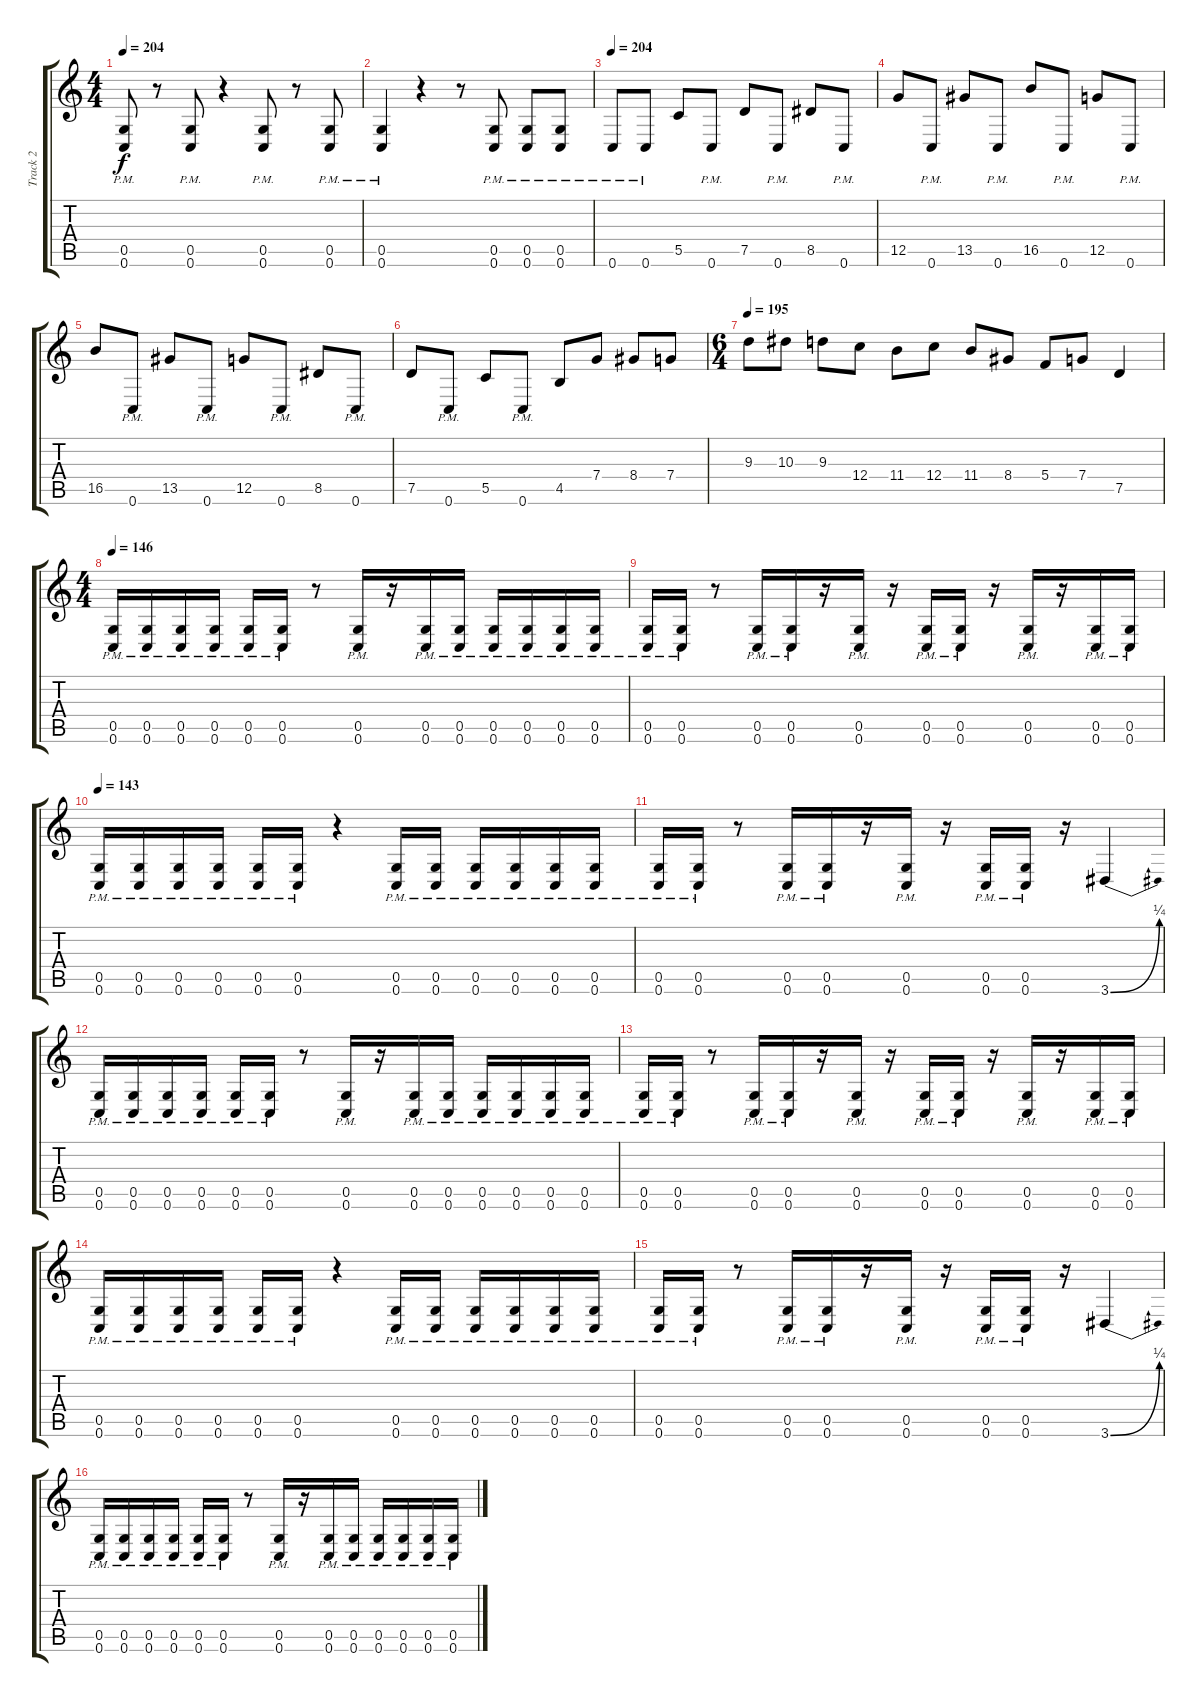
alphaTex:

\track ("Track 2" "Track 2") {instrument distortionguitar}
\staff {score tabs}
\tuning (D4 A3 F3 C3 G2 C2) {hide}
\ts (4 4)
\tempo 204
\clef g2
\ks c
(0.5{pm} 0.6{pm}).8{dy f} r.8 (0.5{pm} 0.6{pm}).8 r.4 (0.5{pm} 0.6{pm}).8 r.8 (0.5{pm} 0.6{pm}).8 |
(0.5{pm} 0.6{pm}).4 r.4 r.8 (0.5{pm} 0.6{pm}).8 (0.5{pm} 0.6{pm}).8 (0.5{pm} 0.6{pm}).8 |
\tempo 204
0.6{pm}.8 0.6{pm}.8 5.5.8 0.6{pm}.8 7.5.8 0.6{pm}.8 8.5.8 0.6{pm}.8 |
12.5.8 0.6{pm}.8 13.5.8 0.6{pm}.8 16.5.8 0.6{pm}.8 12.5.8 0.6{pm}.8 |
16.5.8 0.6{pm}.8 13.5.8 0.6{pm}.8 12.5.8 0.6{pm}.8 8.5.8 0.6{pm}.8 |
7.5.8 0.6{pm}.8 5.5.8 0.6{pm}.8 4.5.8 7.4.8 8.4.8 7.4.8 |
\ts (6 4)
\tempo 195
9.3.8 10.3.8 9.3.8 12.4.8 11.4.8 12.4.8 11.4.8 8.4.8 5.4.8 7.4.8 7.5.4 |
\ts (4 4)
\tempo 146
(0.5{pm} 0.6{pm}).16 (0.5{pm} 0.6{pm}).16 (0.5{pm} 0.6{pm}).16 (0.5{pm} 0.6{pm}).16 (0.5{pm} 0.6{pm}).16 (0.5{pm} 0.6{pm}).16 r.8 (0.5{pm} 0.6{pm}).16 r.16 (0.5{pm} 0.6{pm}).16 (0.5{pm} 0.6{pm}).16 (0.5{pm} 0.6{pm}).16 (0.5{pm} 0.6{pm}).16 (0.5{pm} 0.6{pm}).16 (0.5{pm} 0.6{pm}).16 |
(0.5{pm} 0.6{pm}).16 (0.5{pm} 0.6{pm}).16 r.8 (0.5{pm} 0.6{pm}).16 (0.5{pm} 0.6{pm}).16 r.16 (0.5{pm} 0.6{pm}).16 r.16 (0.5{pm} 0.6{pm}).16 (0.5{pm} 0.6{pm}).16 r.16 (0.5{pm} 0.6{pm}).16 r.16 (0.5{pm} 0.6{pm}).16 (0.5{pm} 0.6{pm}).16 |
\tempo 143
(0.5{pm} 0.6{pm}).16 (0.5{pm} 0.6{pm}).16 (0.5{pm} 0.6{pm}).16 (0.5{pm} 0.6{pm}).16 (0.5{pm} 0.6{pm}).16 (0.5{pm} 0.6{pm}).16 r.4 (0.5{pm} 0.6{pm}).16 (0.5{pm} 0.6{pm}).16 (0.5{pm} 0.6{pm}).16 (0.5{pm} 0.6{pm}).16 (0.5{pm} 0.6{pm}).16 (0.5{pm} 0.6{pm}).16 |
(0.5{pm} 0.6{pm}).16 (0.5{pm} 0.6{pm}).16 r.8 (0.5{pm} 0.6{pm}).16 (0.5{pm} 0.6{pm}).16 r.16 (0.5{pm} 0.6{pm}).16 r.16 (0.5{pm} 0.6{pm}).16 (0.5{pm} 0.6{pm}).16 r.16 3.6{be (bend 0 0 60 1)}.4 |
(0.5{pm} 0.6{pm}).16 (0.5{pm} 0.6{pm}).16 (0.5{pm} 0.6{pm}).16 (0.5{pm} 0.6{pm}).16 (0.5{pm} 0.6{pm}).16 (0.5{pm} 0.6{pm}).16 r.8 (0.5{pm} 0.6{pm}).16 r.16 (0.5{pm} 0.6{pm}).16 (0.5{pm} 0.6{pm}).16 (0.5{pm} 0.6{pm}).16 (0.5{pm} 0.6{pm}).16 (0.5{pm} 0.6{pm}).16 (0.5{pm} 0.6{pm}).16 |
(0.5{pm} 0.6{pm}).16 (0.5{pm} 0.6{pm}).16 r.8 (0.5{pm} 0.6{pm}).16 (0.5{pm} 0.6{pm}).16 r.16 (0.5{pm} 0.6{pm}).16 r.16 (0.5{pm} 0.6{pm}).16 (0.5{pm} 0.6{pm}).16 r.16 (0.5{pm} 0.6{pm}).16 r.16 (0.5{pm} 0.6{pm}).16 (0.5{pm} 0.6{pm}).16 |
(0.5{pm} 0.6{pm}).16 (0.5{pm} 0.6{pm}).16 (0.5{pm} 0.6{pm}).16 (0.5{pm} 0.6{pm}).16 (0.5{pm} 0.6{pm}).16 (0.5{pm} 0.6{pm}).16 r.4 (0.5{pm} 0.6{pm}).16 (0.5{pm} 0.6{pm}).16 (0.5{pm} 0.6{pm}).16 (0.5{pm} 0.6{pm}).16 (0.5{pm} 0.6{pm}).16 (0.5{pm} 0.6{pm}).16 |
(0.5{pm} 0.6{pm}).16 (0.5{pm} 0.6{pm}).16 r.8 (0.5{pm} 0.6{pm}).16 (0.5{pm} 0.6{pm}).16 r.16 (0.5{pm} 0.6{pm}).16 r.16 (0.5{pm} 0.6{pm}).16 (0.5{pm} 0.6{pm}).16 r.16 3.6{be (bend 0 0 60 1)}.4 |
(0.5{pm} 0.6{pm}).16 (0.5{pm} 0.6{pm}).16 (0.5{pm} 0.6{pm}).16 (0.5{pm} 0.6{pm}).16 (0.5{pm} 0.6{pm}).16 (0.5{pm} 0.6{pm}).16 r.8 (0.5{pm} 0.6{pm}).16 r.16 (0.5{pm} 0.6{pm}).16 (0.5{pm} 0.6{pm}).16 (0.5{pm} 0.6{pm}).16 (0.5{pm} 0.6{pm}).16 (0.5{pm} 0.6{pm}).16 (0.5{pm} 0.6{pm}).16
